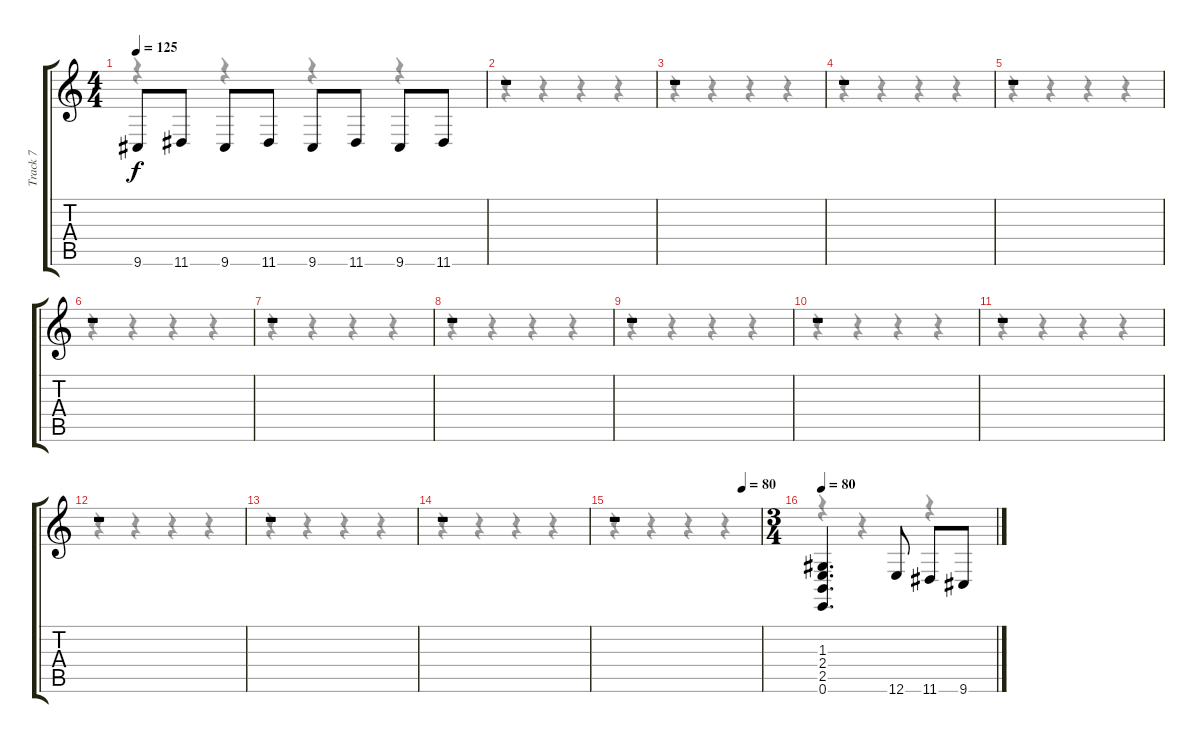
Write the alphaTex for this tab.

\track ("Track 7" "Track 7") {instrument electricgrandpiano}
\staff {score tabs}
\tuning (E4 B3 G3 D3 A2 E2) {hide}
\voice
\ts (4 4)
\tempo 125
\clef g2
\ks c
9.6.8{dy f} 11.6.8 9.6.8 11.6.8 9.6.8 11.6.8 9.6.8 11.6.8 |
r.1 |
r.1 |
r.1 |
r.1 |
r.1 |
r.1 |
r.1 |
r.1 |
r.1 |
r.1 |
r.1 |
r.1 |
r.1 |
\tempo (80 0.875)
r.1 |
\ts (3 4)
\tempo 80
(1.3 2.4 2.5 0.6).4{d} 12.6.8 11.6.8 9.6.8
\voice
\clef g2
\ottava regular
\simile none
\ks c
r.4{dy f} r.4 r.4 r.4 |
r.4 r.4 r.4 r.4 |
r.4 r.4 r.4 r.4 |
r.4 r.4 r.4 r.4 |
r.4 r.4 r.4 r.4 |
r.4 r.4 r.4 r.4 |
r.4 r.4 r.4 r.4 |
r.4 r.4 r.4 r.4 |
r.4 r.4 r.4 r.4 |
r.4 r.4 r.4 r.4 |
r.4 r.4 r.4 r.4 |
r.4 r.4 r.4 r.4 |
r.4 r.4 r.4 r.4 |
r.4 r.4 r.4 r.4 |
r.4 r.4 r.4 r.4 |
r.4 r.4 r.4
